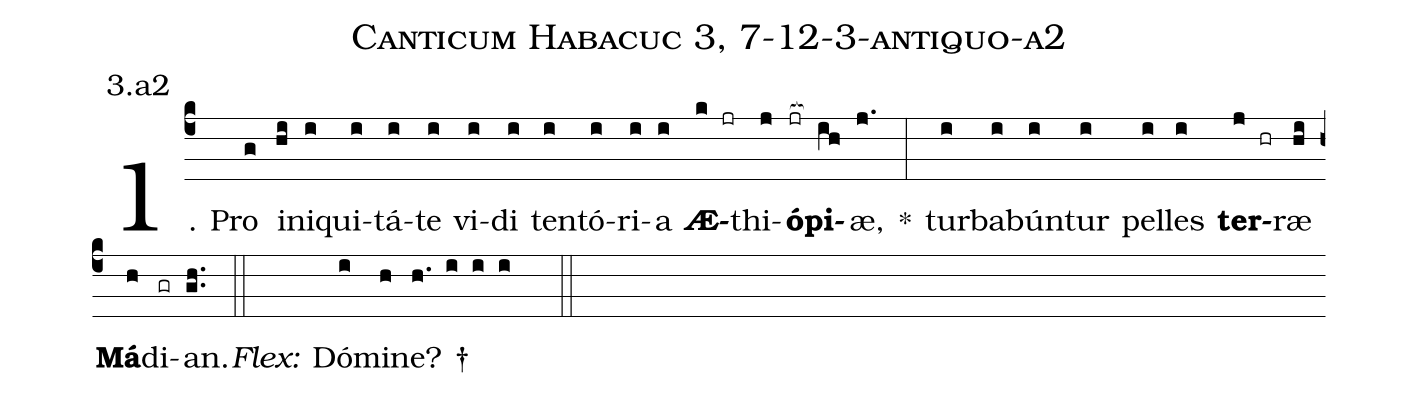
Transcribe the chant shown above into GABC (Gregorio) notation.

name: Canticum Habacuc 3, 7-12-3-antiquo-a2;
annotation: 3.a2;
%%
(c4)1. Pro(g) in(hi)i(i)qui(i)tá(i)te(i) vi(i)di(i) ten(i)tó(i)ri(i)a(i) <b>Æ</b>(k jr)thi(j)<b>ó</b>(jr[ocb:1{])<b>pi</b>(ih[ocb:0}])æ,(j.) *(:) tur(i)ba(i)bún(i)tur(i) pel(i)les(i) <b>ter</b>(j hr)ræ(hi) <b>Má</b>(h)di(gr)an.(gh..) (::)
<i>Flex:</i>()  Dó(i)mi(h)ne? †(h. i i i  ::)
